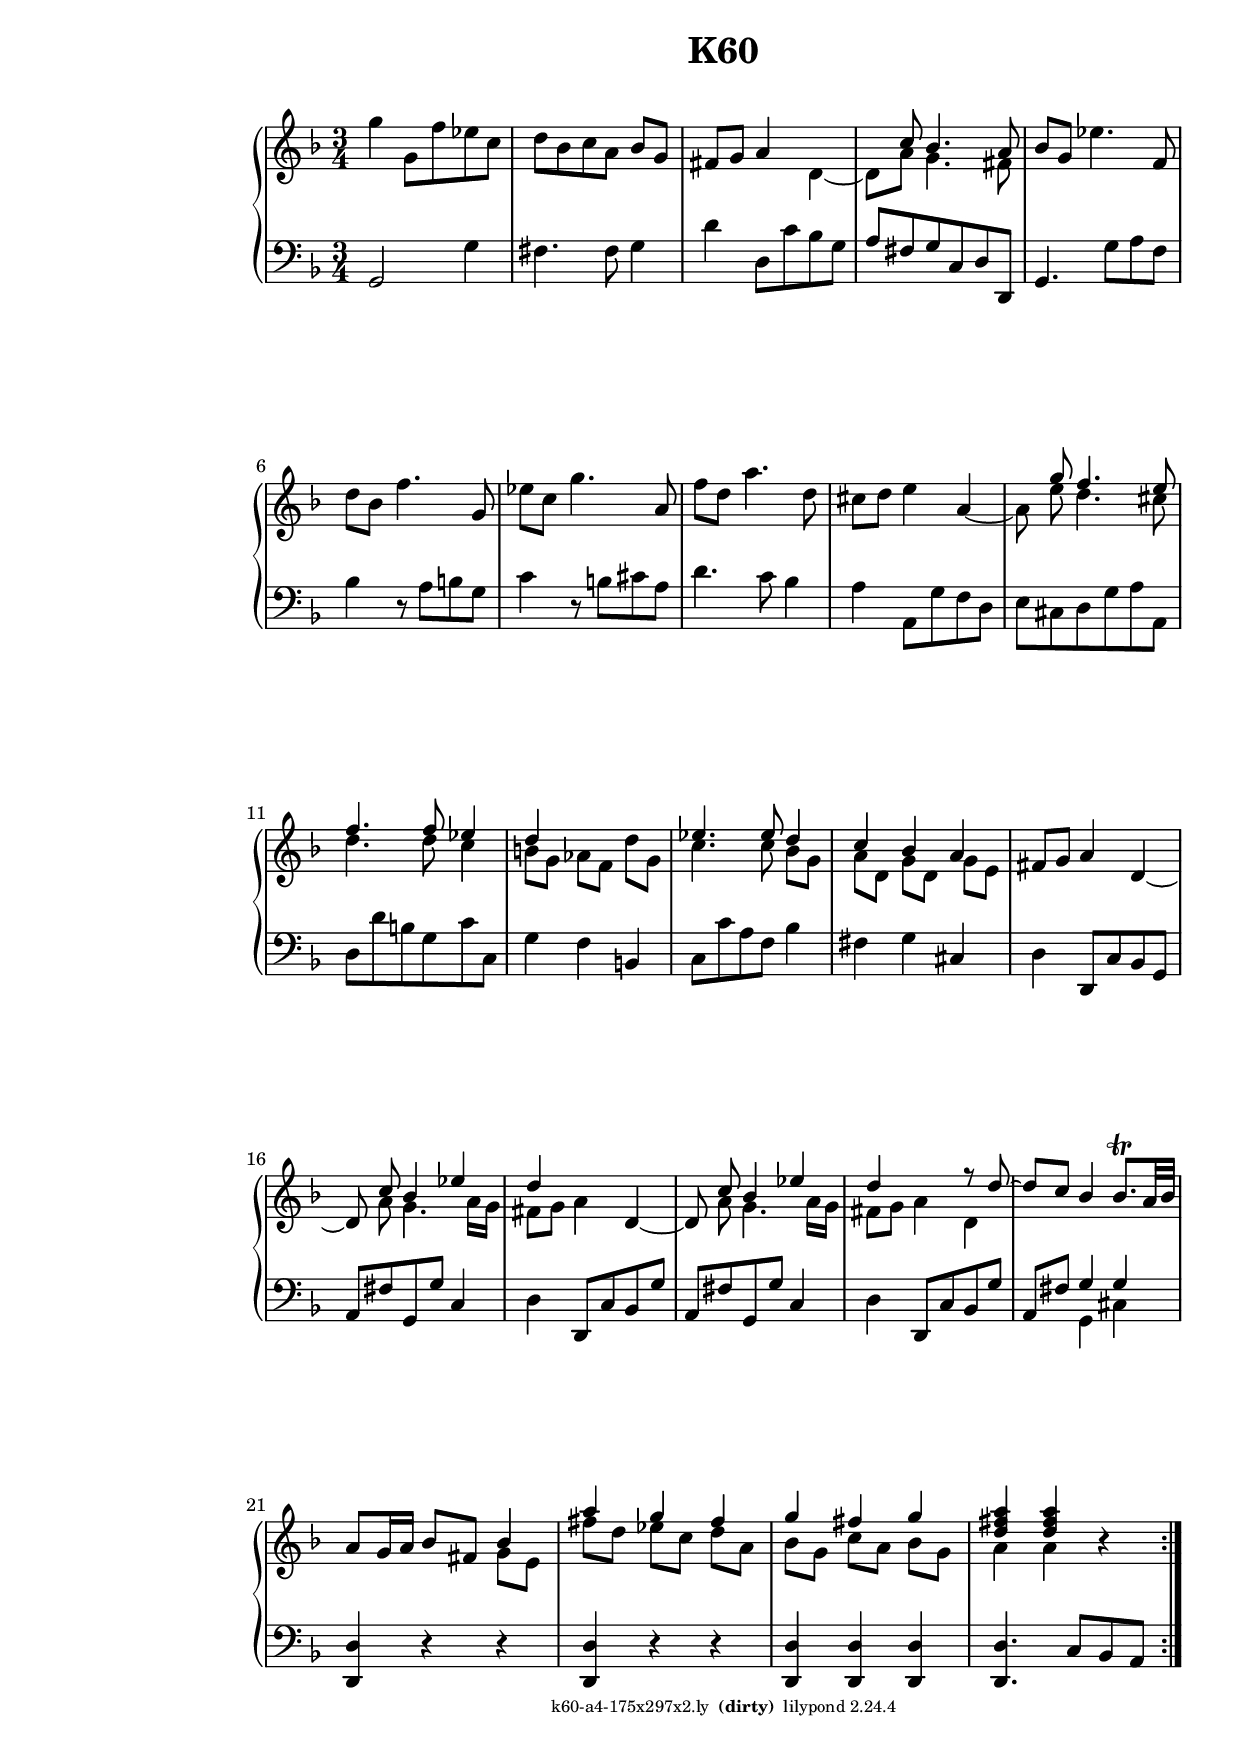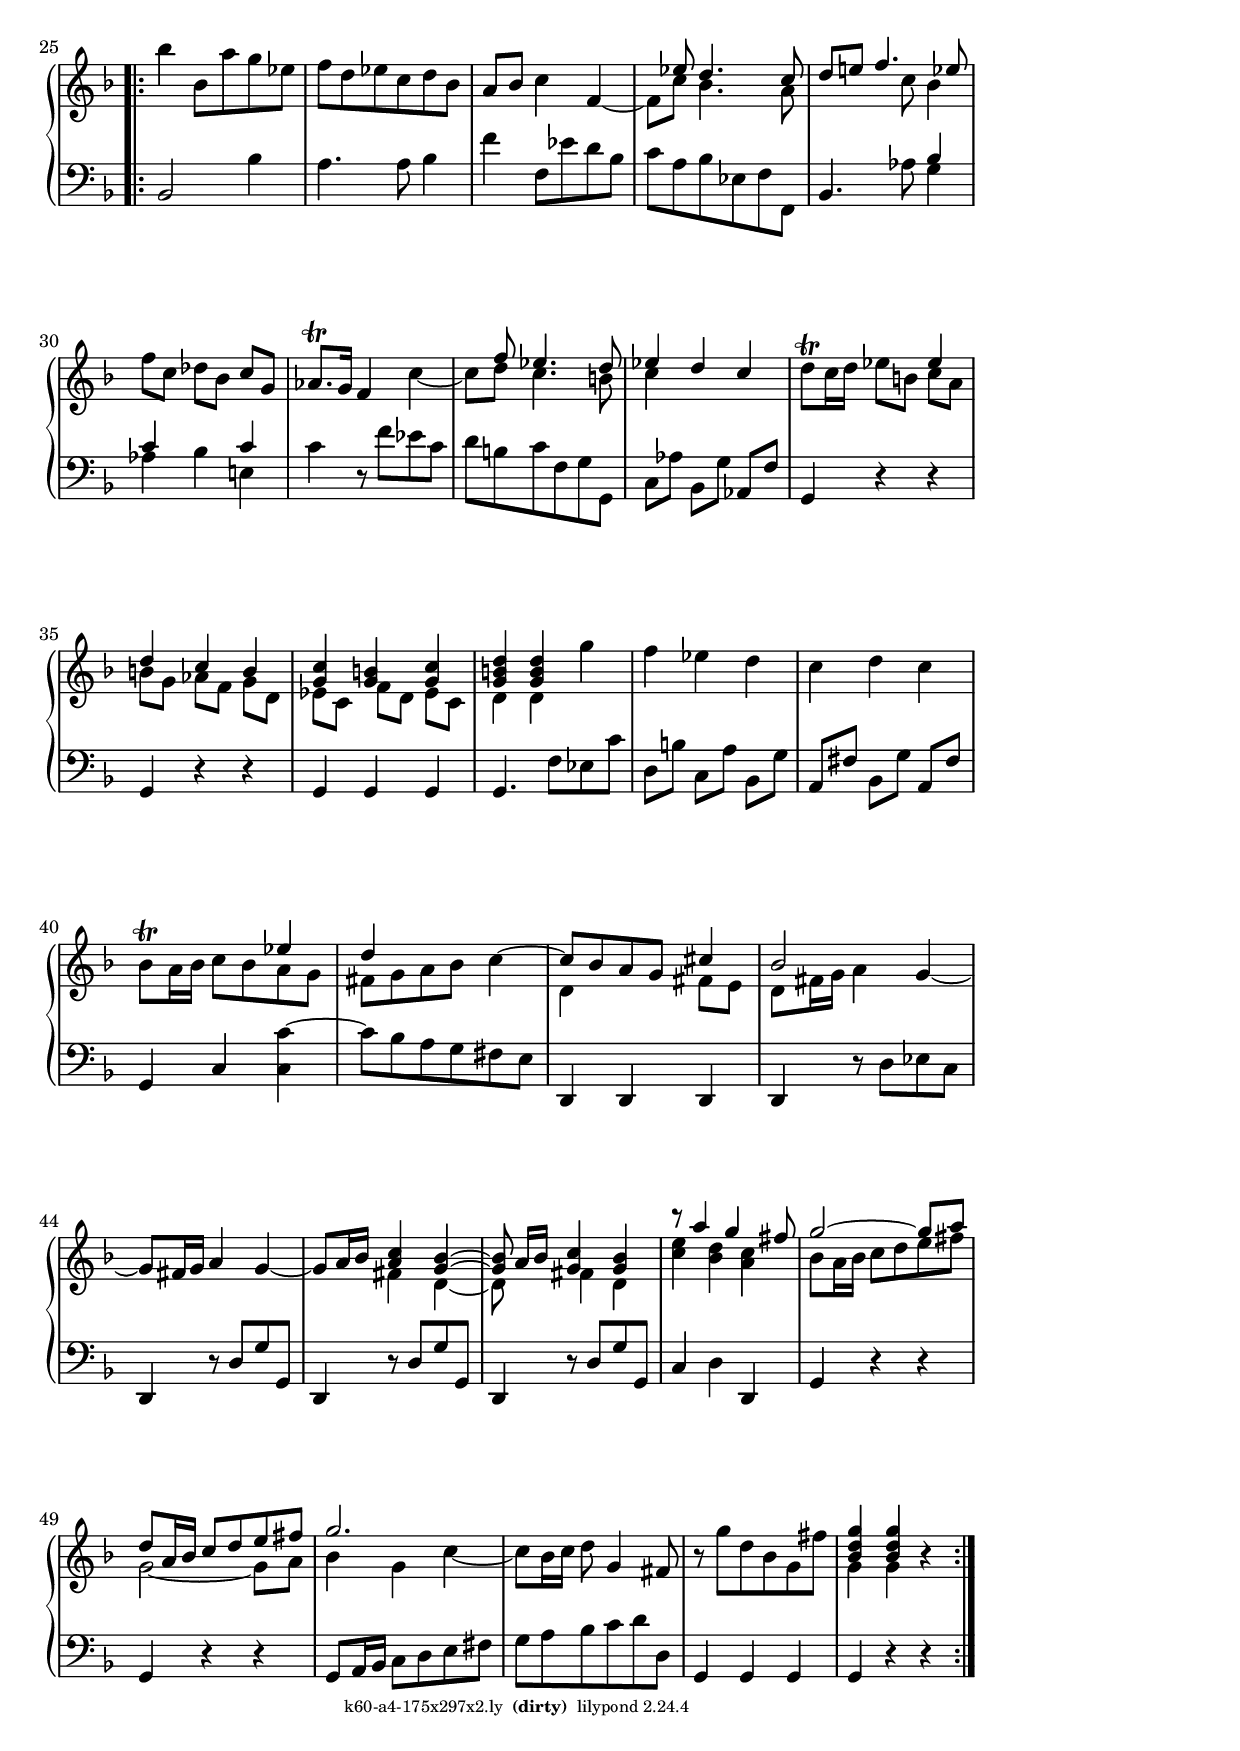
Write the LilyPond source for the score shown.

\version "2.19.20"

\include "../../include/general.ily"
\include "../../include/a4-175x297.ily"

#(set-global-staff-size 20)

breaks = { s2.*24 \pageBreak }
\version "2.18.2"

\header {
  title = "K60"
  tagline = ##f
}

global = {
  \key f \major
  \time 3/4
  %\override Staff.NoteCollision #'merge-differently-dotted = ##t
}

cstl=\change Staff="left"
cstr=\change Staff="right"

right = \relative c''' {
  \global

  \repeat volta 2 {
    g4 g,8 f' ees c
    d bes c a bes[ g]
    fis g a4 
    <<{ s4 s8 c bes4. a8 } \\ { d,4 ~ d8 a' g4. fis8 }>>
    bes8 g ees'4. f,8
    d' bes f'4. g,8

    ees' c g'4. a,8
    f' d a'4. d,8
    cis d e4
    <<{ s4 s8 g f4. e8 } \\ { \once \stemUp a,4 ~ a8\noBeam e' d4. cis8 }>>
    <<{ f4. f8 ees4 } \\ { d4. d8 c4 }>>
    <<{ d4 } \\ { b8[ g] aes[ f] d'[ g,] }>>
    <<{ ees'4. ees8 d4 } \\ { c4. c8 bes[ g] }>>
    <<{ c4 bes a } \\ { a8[ d,] g[ d] g[ e] }>>

    fis8 g a4
    \repeat unfold 2 {
      <<{ s4 s8 c bes4 ees d } \\ 
        { \stemUp d,4 ~ d8\noBeam \stemDown a' g4. a16 g fis8 g a4 }>> }
    <<{ r8 d ~ d c bes4 bes8.\trill a32 bes } \\ { d,4 }>>	
    <<{ a'8 g16 a bes8 fis bes4 } \\ { s2 g8 e }>>

    <<{ a'4 g fis } \\ { fis8[ d] ees[ c] d[ a] }>>
    <<{ g'4 fis g } \\ { bes,8[ g] c[ a] bes[ g] }>>
    <<{ <d' fis a>4 q } \\ { a a }>> r
  }
  
  \repeat volta 2 {
    bes'4 bes,8 a' g ees
    f d ees c d bes
    a bes c4 
    <<{ s4 s8 ees d4. c8 } \\ { \once \stemUp f,4 ~ f8 c' bes4. a8 }>>
    <<{ d8 e! f4. ees8 } \\ { s4. c8 bes4 }>>

    f'8[ c] des[ bes] c[ g]
    aes8.\trill g16 f4 
    <<{ s4 s8 f'8 ees4. d8 } \\ { c4 ~ c8 d c4. b8 }>>
    <<{ ees4 d c } \\ { c }>>
    <<{ s4 s ees } \\ { d8^\trill c16 d ees8[ b] c[ a] }>>
    <<{ d4 c b } \\ { b8[ g] aes[ f] g[ d] }>>
    <<{ <g c>4 <g b> <g c> } \\ { ees8[ c] f[ d] ees[ c] }>>

    <<{ <g' b d>4 q } \\ { d d }>> g' 
    f ees d
    c d c
    <<{ s4 s ees } \\ { bes8^\trill a16 bes c8 bes a g }>>
    <<{ d'4 s \once \stemDown c ~ c8 bes a g cis4 } \\ 
      { fis,8 g a bes s4 d, s fis8 e }>>
    <<{ bes'2 } \\ { d,8 fis16 g a4 }>> g ~

    g8 fis16 g a4 g ~
    g8 a16 bes <<{ <a c>4 <g bes> ~ q8 } \\ { fis4 d ~ d8 }>>
    a'16 bes <<{ <g c>4 <g bes> } \\ { fis d }>>
    <<{ r8 a''4 g fis8 } \\ { <c e>4 <bes d> <a c> }>>
    <<{ g'2 ~ g8 a } \\ { bes, a16 bes c8 d e fis }>>
    <<{ d8 a16 bes c8 d e fis }\\ { g,2 ~ g8 a }>>

    <<{ g'2. } \\ { bes,4 g c ~ c8 bes16 c d8 }>>
    g,4 fis8
    r8 g' d bes g fis'
    <<{ <bes, d g>4 q } \\ { g g }>> r
    
  }
}
 
left = \relative c {
  \global

  \repeat volta 2 {
    g2 g'4
    fis4. fis8 g4
    d' d,8 c' bes g
    a fis g c, d d,
    g4. g'8 a f
    bes4 r8 a b g

    c4 r8 b cis a
    d4. c8 bes4
    a a,8 g' f d
    e cis d g a a,
    d d' b g c c,
    g'4 f b,
    c8 c' a f bes4
    fis g cis,

    d4 d,8 c' bes g
    a fis' g, g' c,4
    d d,8 c' bes g'
    a, fis' g, g' c,4
    d d,8 c' bes g'
    a, fis' <<{ g4 g } \\ { g, cis }>>
    <d, d'>4 r r

    q r r
    q q q
    q4. c'8 bes a
  }

  \repeat volta 2 {
    bes2 bes'4
    a4. a8 bes4
    f'4 f,8 ees' d bes
    c a bes ees, f f,
    bes4. aes'8 <<{ bes4 } \\ { g }>>

    <<{ c4 s c } \\ { aes bes e,! }>>
    c'4 r8 f ees c
    d b c f, g g,
    c[ aes'] bes,[ g'] aes,[ f']
    g,4 r r
    g r r
    g g g

    g4. f'8 ees c'
    d,[ b'] c,[ a'] bes,[ g']
    a,[ fis'] bes,[ g'] a,[ fis']
    g,4 c <c c'> ~ 
    c'8 bes a g fis e
    d,4 d d
    d r8 d' ees c

    d,4 r8 d' g g,
    d4 r8 d' g g,
    d4 r8 d' g g,
    c4 d d,
    g r r
    g r r

    g8 a16 bes c8 d e fis
    g a bes c d d,
    g,4 g g
    g r r
  }
}

\score {
  \new PianoStaff <<
    \new Staff = "right" {
      << 
        \breaks
        \right
      >>
    }
    \new Staff = "left" { 
      <<
        \breaks
        \clef bass \left 
      >>
    }
  >>
  \layout { indent = 0 }
}

